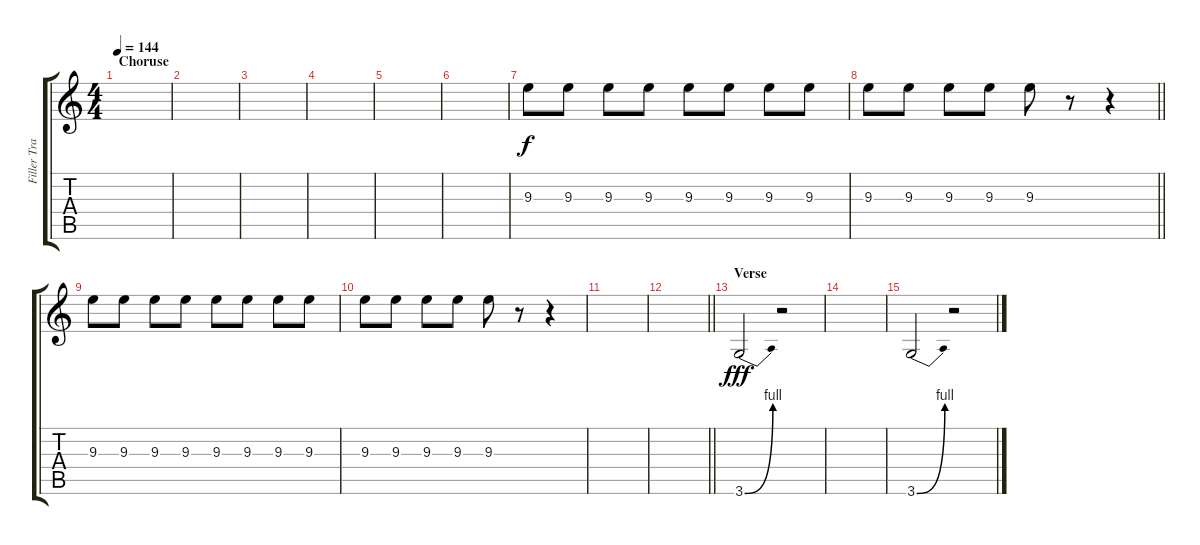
\track ("Filler Track" "Filler Tra") {instrument distortionguitar}
\staff {score tabs}
\tuning (E4 B3 G3 D3 A2 E2) {hide}
\ts (4 4)
\section ("" "Choruse")
\tempo 144
\clef g2
\ks c
|
|
|
|
|
|
9.3.8 9.3.8 9.3.8 9.3.8 9.3.8 9.3.8 9.3.8 9.3.8 |
\barLineRight lightlight
9.3.8 9.3.8 9.3.8 9.3.8 9.3.8 r.8 r.4 |
9.3.8 9.3.8 9.3.8 9.3.8 9.3.8 9.3.8 9.3.8 9.3.8 |
9.3.8 9.3.8 9.3.8 9.3.8 9.3.8 r.8 r.4 |
|
\barLineRight lightlight
|
\section ("" "Verse")
3.6{be (bend 0 0 60 4)}.2{dy fff} r.2 |
|
3.6{be (bend 0 0 60 4)}.2 r.2
